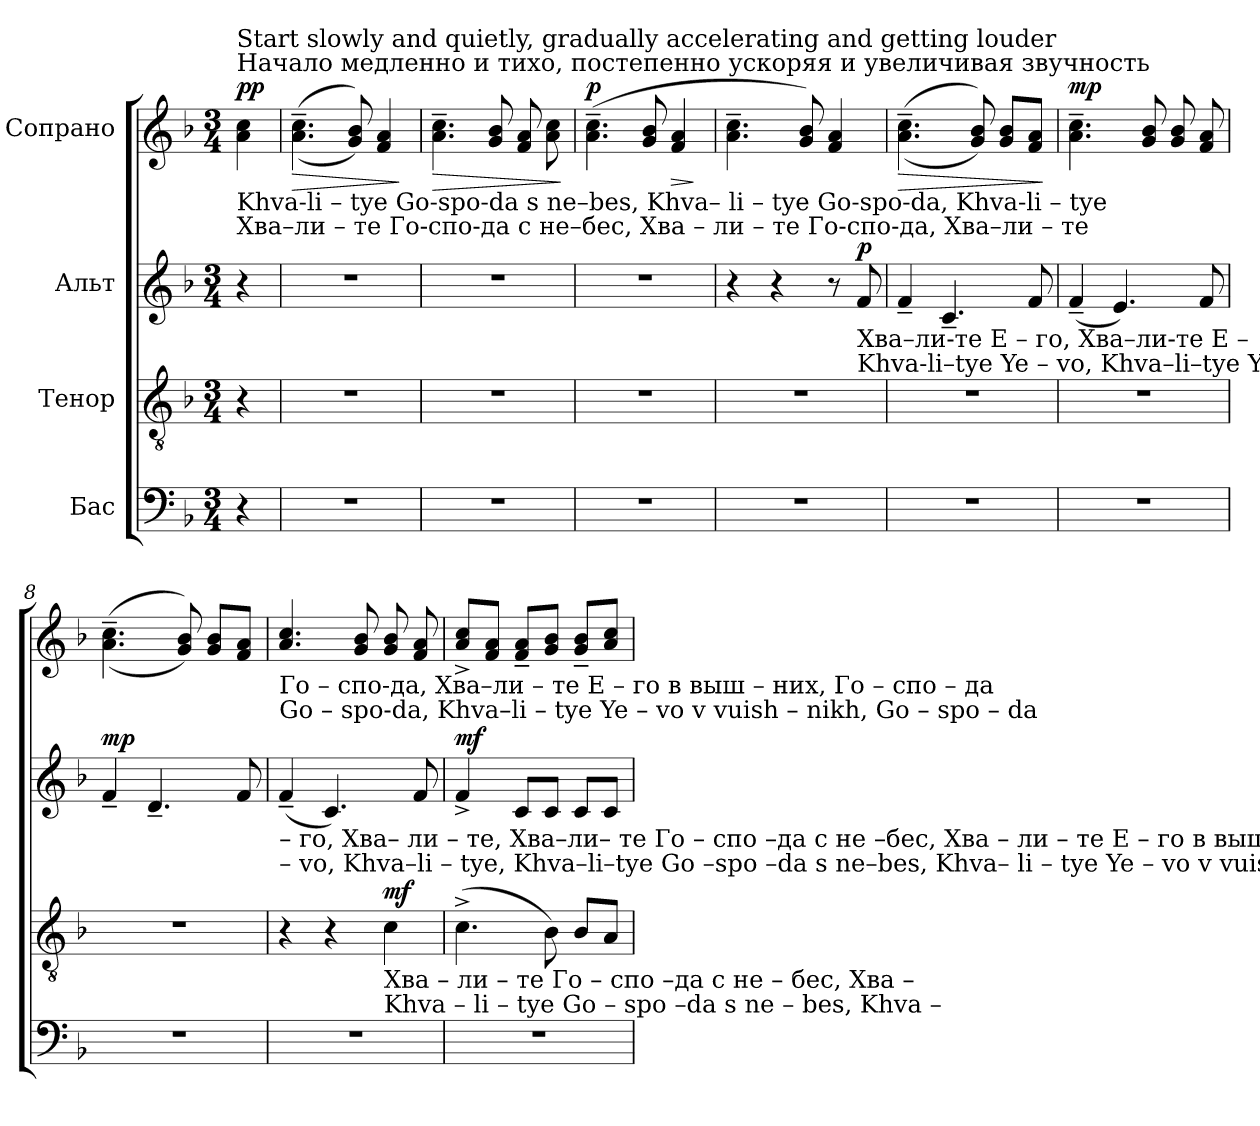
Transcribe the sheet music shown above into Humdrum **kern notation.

**kern	**kern	**dynam	**kern	**dynam	**kern	**dynam
*part4	*part3	*part3	*part2	*part2	*part1	*part1
*staff4	*staff3	*staff3	*staff2	*staff2	*staff1	*staff1
*I"Бас	*I"Тенор	*	*I"Альт	*	*I"Сопрано	*
*clefF4	*clefGv2	*	*clefG2	*	*clefG2	*
*k[b-]	*k[b-]	*	*k[b-]	*	*k[b-]	*
*M3/4	*M3/4	*	*M3/4	*	*M3/4	*
*MM90	*MM90	*	*MM90	*	*MM90	*
=1	=1	=1	=1	=1	=1	=1
!	!	!	!	!	!LO:TX:a:t=Начало медленно и тихо, постепенно ускоряя и увеличивая звучность	!
!	!	!	!	!	!LO:TX:a:t=Start slowly and quietly, gradually accelerating and getting louder	!
!	!	!	!	!	!LO:TX:b:t=Khva-li     –  tye  Go-spo-da s ne–bes,                             Khva–  li       –   tye         Go-spo-da, Khva-li     –  tye	!
!	!	!	!	!	!LO:TX:b:t=Хва–ли   –   те   Го-спо-да с не–бес,                             Хва –  ли    –    те          Го-спо-да, Хва–ли    –   те	!
!	!	!	!	!	!	!LO:DY:a
4r	4r	.	4r	.	4a\ 4cc\	pp
=2	=2	=2	=2	=2	=2	=2
!	!	!	!	!	!	!LO:HP:b
2.r	2.r	.	2.r	.	((4.a\~ 4.cc\~	>
.	.	.	.	.	8g/ 8b-/))	.
.	.	.	.	.	4f/ 4a/	.
.	.	.	.	.	.	]
=3	=3	=3	=3	=3	=3	=3
!	!	!	!	!	!	!LO:HP:b
2.r	2.r	.	2.r	.	4.a\~ 4.cc\~	>
.	.	.	.	.	8g/ 8b-/	.
.	.	.	.	.	8f/ 8a/	.
.	.	.	.	.	8a\ 8cc\	.
.	.	.	.	.	.	]
=4	=4	=4	=4	=4	=4	=4
!	!	!	!	!	!	!LO:DY:a
2.r	2.r	.	2.r	.	(4.a\~ 4.cc\~	p
.	.	.	.	.	8g/ 8b-/	.
!	!	!	!	!	!	!LO:HP:b
.	.	.	.	.	4f/ 4a/	>
.	.	.	.	.	.	]
=5	=5	=5	=5	=5	=5	=5
*	*	*	*	*	*MM95	*
2.r	2.r	.	4r	.	4.a\~ 4.cc\~	.
.	.	.	4r	.	.	.
.	.	.	.	.	8g/ 8b-/)	.
.	.	.	8r	.	4f/ 4a/	.
!	!	!	!LO:TX:b:t=Хва–ли-те          Е   –  го,              Хва–ли-те          Е  –	!	!	!
!	!	!	!LO:TX:b:t=Khva-li–tye         Ye  –  vo,            Khva–li–tye        Ye –	!	!	!
!	!	!	!	!LO:DY:a	!	!
.	.	.	8f/	p	.	.
=6	=6	=6	=6	=6	=6	=6
!	!	!	!	!	!	!LO:HP:b
2.r	2.r	.	4f~/	.	((4.a\~ 4.cc\~	>
.	.	.	4.c~/	.	.	.
.	.	.	.	.	8g/ 8b-/))	.
.	.	.	.	.	8g/ 8b-/L	.
.	.	.	8f/	.	8f/ 8a/J	.
.	.	.	.	.	.	]
=7	=7	=7	=7	=7	=7	=7
!	!	!	!	!	!	!LO:DY:a
2.r	2.r	.	(4f~/	.	4.a\~ 4.cc\~	mp
.	.	.	4.e/)	.	.	.
.	.	.	.	.	8g/ 8b-/	.
.	.	.	.	.	8g/ 8b-/	.
.	.	.	8f/	.	8f/ 8a/	.
=8	=8	=8	=8	=8	=8	=8
*	*	*	*	*	*MM100	*
!	!	!	!	!LO:DY:a	!	!
2.r	2.r	.	4f~/	mp	((4.a\~ 4.cc\~	.
.	.	.	4.d~/	.	.	.
.	.	.	.	.	8g/ 8b-/))	.
.	.	.	.	.	8g/ 8b-/L	.
.	.	.	8f/	.	8f/ 8a/J	.
!!LO:LB:g=z
=9	=9	=9	=9	=9	=9	=9
!	!	!	!	!	!LO:TX:b:t=Го   –   спо-да, Хва–ли     –     те               Е        –      го             в выш    –   них,              Го      –       спо     –     да	!
!	!	!	!	!	!LO:TX:b:t=Go   –   spo-da, Khva–li      –   tye              Ye       –       vo            v vuish   –   nikh,             Go      –       spo     –      da	!
!	!	!	!LO:TX:b:t=– го,                      Хва– ли     –     те,   Хва–ли– те      Го – спо –да с не –бес,    Хва – ли – те      Е  –  го в выш–них,	!	!	!
!	!	!	!LO:TX:b:t=– vo,                     Khva–li        –   tye,   Khva–li–tye      Go –spo –da  s  ne–bes,   Khva– li   – tye    Ye –  vo v vuish–nikh,	!	!	!
2.r	4r	.	(4f~/	.	4.a/ 4.cc/	.
.	4r	.	4.c/)	.	.	.
.	.	.	.	.	8g/ 8b-/	.
!	!LO:TX:b:t=Хва    –   ли               –               те                Го            –          спо –да  с не  –  бес,                                   Хва  –	!	!	!	!	!
!	!LO:TX:b:t=Khva  –    li                –               tye              Go            –           spo –da  s  ne  –  bes,                                  Khva –	!	!	!	!	!
!	!	!LO:DY:a	!	!	!	!
.	4c\	mf	.	.	8g/ 8b-/	.
.	.	.	8f/	.	8f/ 8a/	.
=10	=10	=10	=10	=10	=10	=10
!	!	!	!	!LO:DY:a	!	!
2.r	(4.c^\	.	4f^/	mf	8a/^ 8cc/^L	.
.	.	.	.	.	8f/ 8a/J	.
.	.	.	8c/L	.	8f/~ 8a/~L	.
.	8B-\)	.	8c/J	.	8g/ 8b-/J	.
.	8B-/L	.	8c/L	.	8g/~ 8b-/~L	.
.	8A/J	.	8c/J	.	8a/ 8cc/J	.
=	=	=	=	=	=	=
*-	*-	*-	*-	*-	*-	*-
